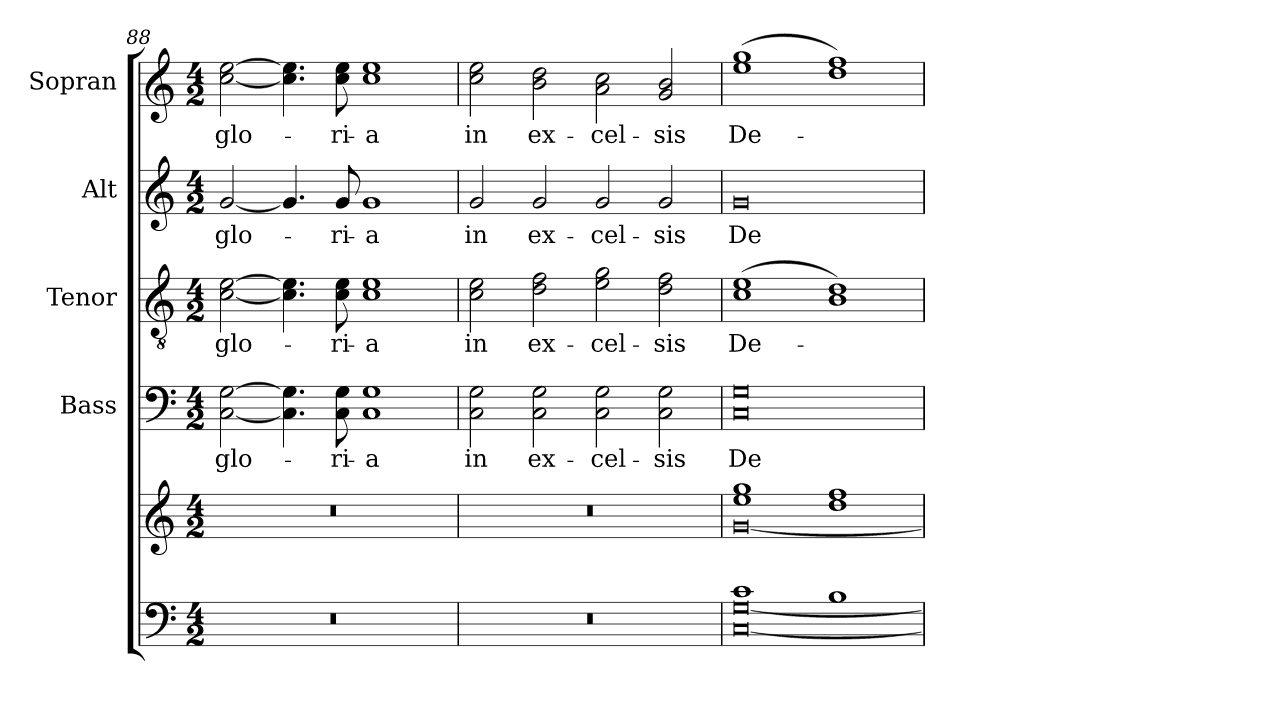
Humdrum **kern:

**kern	**kern	**kern	**text	**kern	**text	**kern	**text	**kern	**text
*part5	*part5	*part4	*part4	*part3	*part3	*part2	*part2	*part1	*part1
*staff6	*staff5	*staff4	*staff4	*staff3	*staff3	*staff2	*staff2	*staff1	*staff1
*	*	*I"Bass	*	*I"Tenor	*	*I"Alt	*	*I"Sopran	*
*	*	*I'B.	*	*I'T.	*	*I'A.	*	*I'S.	*
*clefF4	*clefG2	*clefF4	*	*clefGv2	*	*clefG2	*	*clefG2	*
*k[]	*k[]	*k[]	*	*k[]	*	*k[]	*	*k[]	*
*C:	*C:	*C:	*	*C:	*	*C:	*	*C:	*
*M4/2	*M4/2	*M4/2	*	*M4/2	*	*M4/2	*	*M4/2	*
=88	=88	=88	=88	=88	=88	=88	=88	=88	=88
!	!	!	!LO:LY:b	!	!LO:LY:b	!	!LO:LY:b	!	!LO:LY:b
0r	0r	[2C\ [2G\	glo-	[2c\ [2e\	glo-	[2g/	glo-	[2cc\ [2ee\	glo-
.	.	4.C\] 4.G\]	.	4.c\] 4.e\]	.	4.g/]	.	4.cc\] 4.ee\]	.
!	!	!	!LO:LY:b	!	!LO:LY:b	!	!LO:LY:b	!	!LO:LY:b
.	.	8C\ 8G\	-ri-	8c\ 8e\	-ri-	8g/	-ri-	8cc\ 8ee\	-ri-
!	!	!	!LO:LY:b	!	!LO:LY:b	!	!LO:LY:b	!	!LO:LY:b
.	.	1C 1G	-a	1c 1e	-a	1g	-a	1cc 1ee	-a
=89	=89	=89	=89	=89	=89	=89	=89	=89	=89
!	!	!	!LO:LY:b	!	!LO:LY:b	!	!LO:LY:b	!	!LO:LY:b
0r	0r	2C\ 2G\	in	2c\ 2e\	in	2g/	in	2cc\ 2ee\	in
!	!	!	!LO:LY:b	!	!LO:LY:b	!	!LO:LY:b	!	!LO:LY:b
.	.	2C\ 2G\	ex-	2d\ 2f\	ex-	2g/	ex-	2b\ 2dd\	ex-
!	!	!	!LO:LY:b	!	!LO:LY:b	!	!LO:LY:b	!	!LO:LY:b
.	.	2C\ 2G\	-cel-	2e\ 2g\	-cel-	2g/	-cel-	2a\ 2cc\	-cel-
!	!	!	!LO:LY:b	!	!LO:LY:b	!	!LO:LY:b	!	!LO:LY:b
.	.	2C\ 2G\	-sis	2d\ 2f\	-sis	2g/	-sis	2g/ 2b/	-sis
=90	=90	=90	=90	=90	=90	=90	=90	=90	=90
*^	*^	*	*	*	*	*	*	*	*
!	!	!	!	!	!LO:LY:b	!	!LO:LY:b	!	!LO:LY:b	!	!LO:LY:b
1c	[<0C [<0G	1ee 1gg	[<0g	0C 0G	De-	(>1c 1e	De-	0g	De-	(>1ee 1gg	De-
1B	.	1dd 1ff	.	.	.	1B 1d)	.	.	.	1dd 1ff)	.
*v	*v	*	*	*	*	*	*	*	*	*	*
*	*v	*v	*	*	*	*	*	*	*	*
=	=	=	=	=	=	=	=	=	=
*-	*-	*-	*-	*-	*-	*-	*-	*-	*-
